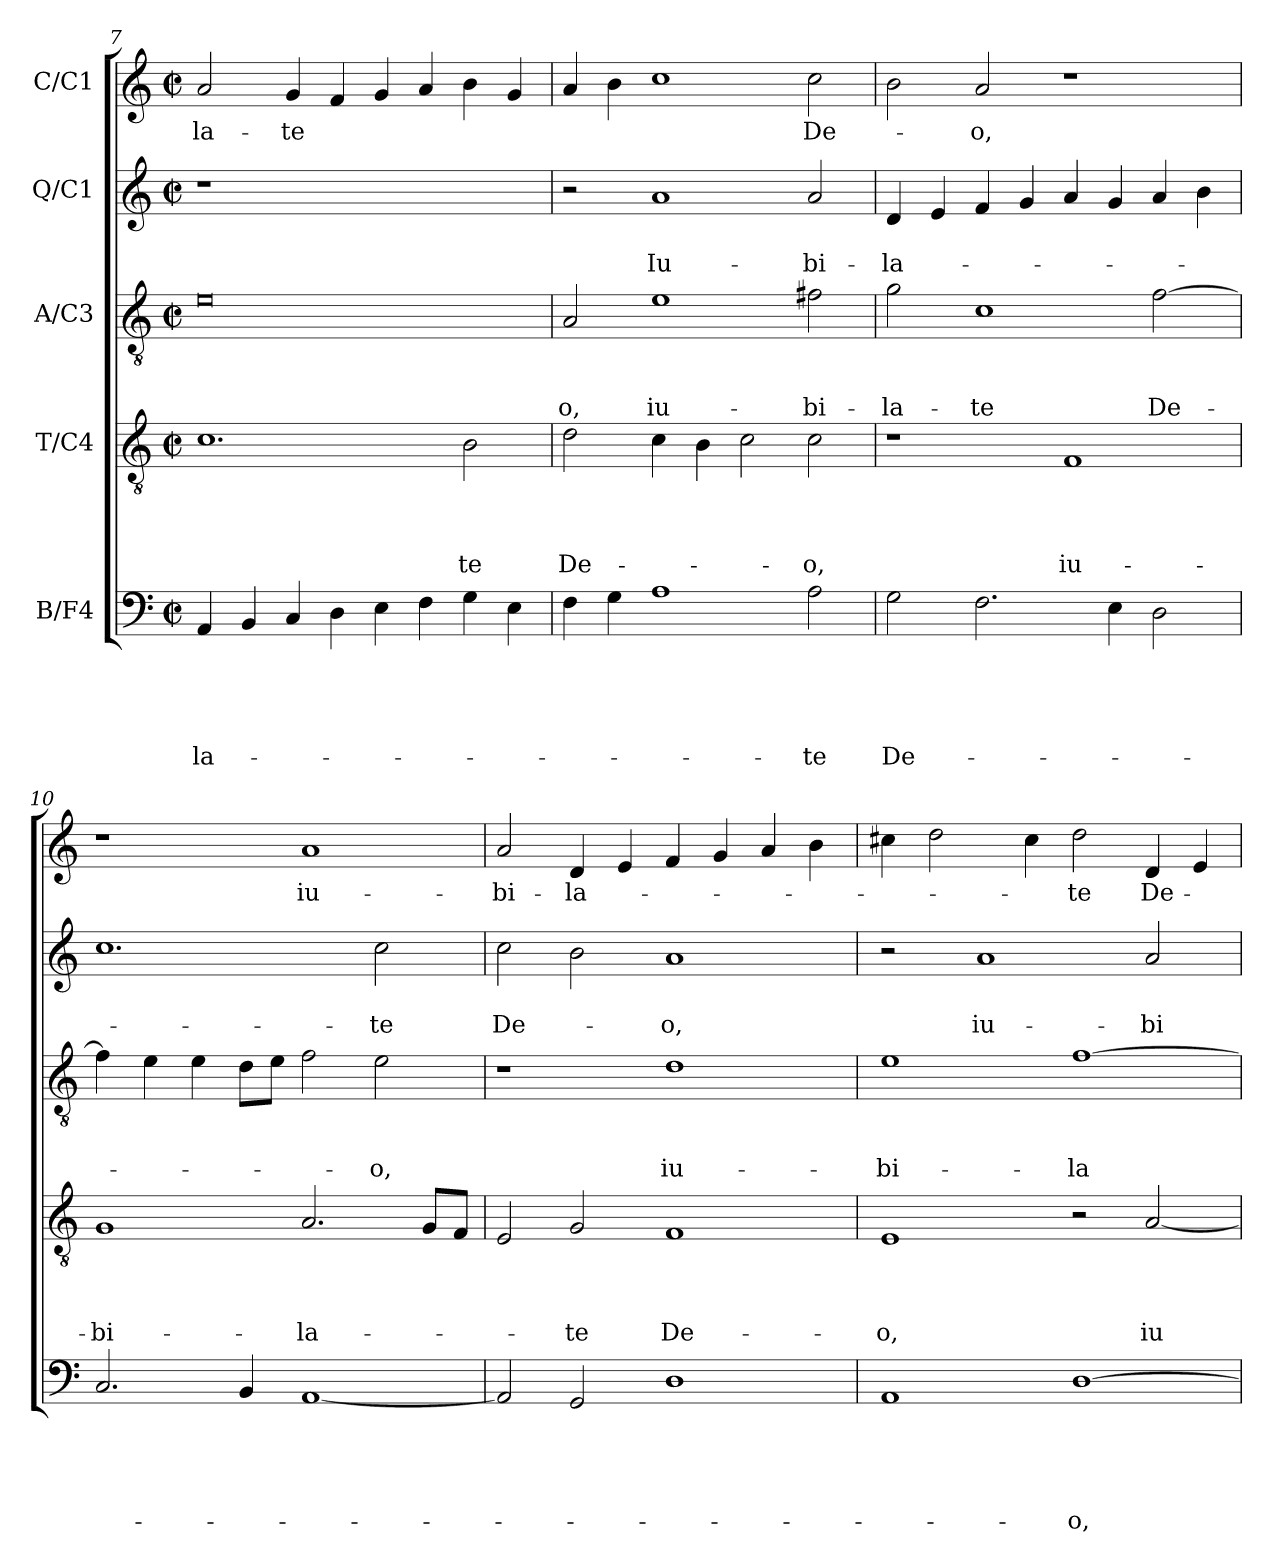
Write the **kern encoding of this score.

**kern	**text	**text	**text	**text	**text	**kern	**text	**text	**text	**text	**kern	**text	**text	**text	**kern	**text	**text	**kern	**text
*part5	*part5	*part5	*part5	*part5	*part5	*part4	*part4	*part4	*part4	*part4	*part3	*part3	*part3	*part3	*part2	*part2	*part2	*part1	*part1
*staff5	*staff5	*staff5	*staff5	*staff5	*staff5	*staff4	*staff4	*staff4	*staff4	*staff4	*staff3	*staff3	*staff3	*staff3	*staff2	*staff2	*staff2	*staff1	*staff1
*I"B/F4	*	*	*	*	*	*I"T/C4	*	*	*	*	*I"A/C3	*	*	*	*I"Q/C1	*	*	*I"C/C1	*
*clefF4	*	*	*	*	*	*clefGv2	*	*	*	*	*clefGv2	*	*	*	*clefG2	*	*	*clefG2	*
*k[]	*	*	*	*	*	*k[]	*	*	*	*	*k[]	*	*	*	*k[]	*	*	*k[]	*
*C:	*	*	*	*	*	*C:	*	*	*	*	*C:	*	*	*	*C:	*	*	*C:	*
*M2/2	*	*	*	*	*	*M2/2	*	*	*	*	*M2/2	*	*	*	*M2/2	*	*	*M2/2	*
*met(c|)	*	*	*	*	*	*met(c|)	*	*	*	*	*met(c|)	*	*	*	*met(c|)	*	*	*met(c|)	*
=7	=7	=7	=7	=7	=7	=7	=7	=7	=7	=7	=7	=7	=7	=7	=7	=7	=7	=7	=7
!	!	!	!	!	!LO:LY:b	!	!	!	!	!	!	!	!	!	!	!	!	!	!LO:LY:b
4AA/	.	.	.	.	-la-	1.c	.	.	.	.	0e	.	.	.	1r	.	.	2a/	-la-
4BB/	.	.	.	.	.	.	.	.	.	.	.	.	.	.	.	.	.	.	.
!	!	!	!	!	!	!	!	!	!	!	!	!	!	!	!	!	!	!	!LO:LY:b
4C/	.	.	.	.	.	.	.	.	.	.	.	.	.	.	.	.	.	4g/	-te
4D\	.	.	.	.	.	.	.	.	.	.	.	.	.	.	.	.	.	4f/	.
4E\	.	.	.	.	.	.	.	.	.	.	.	.	.	.	1ryy	.	.	4g/	.
4F\	.	.	.	.	.	.	.	.	.	.	.	.	.	.	.	.	.	4a/	.
!	!	!	!	!	!	!	!	!	!	!LO:LY:b	!	!	!	!	!	!	!	!	!
4G\	.	.	.	.	.	2B\	.	.	.	-te	.	.	.	.	.	.	.	4b\	.
4E\	.	.	.	.	.	.	.	.	.	.	.	.	.	.	.	.	.	4g/	.
=8	=8	=8	=8	=8	=8	=8	=8	=8	=8	=8	=8	=8	=8	=8	=8	=8	=8	=8	=8
!	!	!	!	!	!	!	!	!	!	!LO:LY:b	!	!	!	!LO:LY:b	!	!	!	!	!
4F\	.	.	.	.	.	2d\	.	.	.	De-	2A/	.	.	-o,	2r	.	.	4a/	.
4G\	.	.	.	.	.	.	.	.	.	.	.	.	.	.	.	.	.	4b\	.
!	!	!	!	!	!	!	!	!	!	!	!	!	!	!LO:LY:b	!	!	!LO:LY:b	!	!
1A	.	.	.	.	.	4c\	.	.	.	.	1e	.	.	iu-	1a	.	Iu-	1cc	.
.	.	.	.	.	.	4B\	.	.	.	.	.	.	.	.	.	.	.	.	.
.	.	.	.	.	.	2c\	.	.	.	.	.	.	.	.	.	.	.	.	.
!	!	!	!	!	!LO:LY:b	!	!	!	!	!LO:LY:b	!	!	!	!LO:LY:b	!	!	!LO:LY:b	!	!LO:LY:b
2A\	.	.	.	.	-te	2c\	.	.	.	-o,	2f#X\	.	.	-bi-	2a/	.	-bi-	2cc\	De-
=9	=9	=9	=9	=9	=9	=9	=9	=9	=9	=9	=9	=9	=9	=9	=9	=9	=9	=9	=9
!	!	!	!	!	!LO:LY:b	!	!	!	!	!	!	!	!	!LO:LY:b	!	!	!LO:LY:b	!	!
2G\	.	.	.	.	De-	1r	.	.	.	.	2g\	.	.	-la-	4d/	.	-la-	2b\	.
.	.	.	.	.	.	.	.	.	.	.	.	.	.	.	4e/	.	.	.	.
!	!	!	!	!	!	!	!	!	!	!	!	!	!	!LO:LY:b	!	!	!	!	!LO:LY:b
2.F\	.	.	.	.	.	.	.	.	.	.	1c	.	.	-te	4f/	.	.	2a/	-o,
.	.	.	.	.	.	.	.	.	.	.	.	.	.	.	4g/	.	.	.	.
!	!	!	!	!	!	!	!	!	!	!LO:LY:b	!	!	!	!	!	!	!	!	!
.	.	.	.	.	.	1F	.	.	.	iu-	.	.	.	.	4a/	.	.	1r	.
4E\	.	.	.	.	.	.	.	.	.	.	.	.	.	.	4g/	.	.	.	.
!	!	!	!	!	!	!	!	!	!	!	!	!	!	!LO:LY:b	!	!	!	!	!
2D\	.	.	.	.	.	.	.	.	.	.	[2f\	.	.	De-	4a/	.	.	.	.
.	.	.	.	.	.	.	.	.	.	.	.	.	.	.	4b\	.	.	.	.
=10	=10	=10	=10	=10	=10	=10	=10	=10	=10	=10	=10	=10	=10	=10	=10	=10	=10	=10	=10
!	!	!	!	!	!	!	!	!	!	!LO:LY:b	!	!	!	!	!	!	!	!	!
2.C/	.	.	.	.	.	1G	.	.	.	-bi-	4f\]	.	.	.	1.cc	.	.	1r	.
.	.	.	.	.	.	.	.	.	.	.	4e\	.	.	.	.	.	.	.	.
.	.	.	.	.	.	.	.	.	.	.	4e\	.	.	.	.	.	.	.	.
4BB/	.	.	.	.	.	.	.	.	.	.	8d\L	.	.	.	.	.	.	.	.
.	.	.	.	.	.	.	.	.	.	.	8e\J	.	.	.	.	.	.	.	.
!	!	!	!	!	!	!	!	!	!	!LO:LY:b	!	!	!	!	!	!	!	!	!LO:LY:b
[1AA	.	.	.	.	.	2.A/	.	.	.	-la-	2f\	.	.	.	.	.	.	1a	iu-
!	!	!	!	!	!	!	!	!	!	!	!	!	!	!LO:LY:b	!	!	!LO:LY:b	!	!
.	.	.	.	.	.	.	.	.	.	.	2e\	.	.	-o,	2cc\	.	-te	.	.
.	.	.	.	.	.	8G/L	.	.	.	.	.	.	.	.	.	.	.	.	.
.	.	.	.	.	.	8F/J	.	.	.	.	.	.	.	.	.	.	.	.	.
!!LO:LB:g=z
=11	=11	=11	=11	=11	=11	=11	=11	=11	=11	=11	=11	=11	=11	=11	=11	=11	=11	=11	=11
!	!	!	!	!	!	!	!	!	!	!	!	!	!	!	!	!	!LO:LY:b	!	!LO:LY:b
2AA/]	.	.	.	.	.	2E/	.	.	.	.	1r	.	.	.	2cc\	.	De-	2a/	-bi-
!	!	!	!	!	!	!	!	!	!	!LO:LY:b	!	!	!	!	!	!	!	!	!LO:LY:b
2GG/	.	.	.	.	.	2G/	.	.	.	-te	.	.	.	.	2b\	.	.	4d/	-la-
.	.	.	.	.	.	.	.	.	.	.	.	.	.	.	.	.	.	4e/	.
!	!	!	!	!	!	!	!	!	!	!LO:LY:b	!	!	!	!LO:LY:b	!	!	!LO:LY:b	!	!
1D	.	.	.	.	.	1F	.	.	.	De-	1d	.	.	iu-	1a	.	-o,	4f/	.
.	.	.	.	.	.	.	.	.	.	.	.	.	.	.	.	.	.	4g/	.
.	.	.	.	.	.	.	.	.	.	.	.	.	.	.	.	.	.	4a/	.
.	.	.	.	.	.	.	.	.	.	.	.	.	.	.	.	.	.	4b\	.
=12	=12	=12	=12	=12	=12	=12	=12	=12	=12	=12	=12	=12	=12	=12	=12	=12	=12	=12	=12
!	!	!	!	!	!	!	!	!	!	!LO:LY:b	!	!	!	!LO:LY:b	!	!	!	!	!
1AA	.	.	.	.	.	1E	.	.	.	-o,	1e	.	.	-bi-	2r	.	.	4cc#X\	.
.	.	.	.	.	.	.	.	.	.	.	.	.	.	.	.	.	.	2dd\	.
!	!	!	!	!	!	!	!	!	!	!	!	!	!	!	!	!	!LO:LY:b	!	!
.	.	.	.	.	.	.	.	.	.	.	.	.	.	.	1a	.	iu-	.	.
.	.	.	.	.	.	.	.	.	.	.	.	.	.	.	.	.	.	4cc#\	.
!	!	!	!	!	!LO:LY:b	!	!	!	!	!	!	!	!	!LO:LY:b	!	!	!	!	!LO:LY:b
[1D	.	.	.	.	-o,	2r	.	.	.	.	[1f	.	.	-la-	.	.	.	2dd\	-te
!	!	!	!	!	!	!	!	!	!	!LO:LY:b	!	!	!	!	!	!	!LO:LY:b	!	!LO:LY:b
.	.	.	.	.	.	[2A/	.	.	.	iu-	.	.	.	.	2a/	.	-bi-	4d/	De-
.	.	.	.	.	.	.	.	.	.	.	.	.	.	.	.	.	.	4e/	.
=	=	=	=	=	=	=	=	=	=	=	=	=	=	=	=	=	=	=	=
*-	*-	*-	*-	*-	*-	*-	*-	*-	*-	*-	*-	*-	*-	*-	*-	*-	*-	*-	*-
